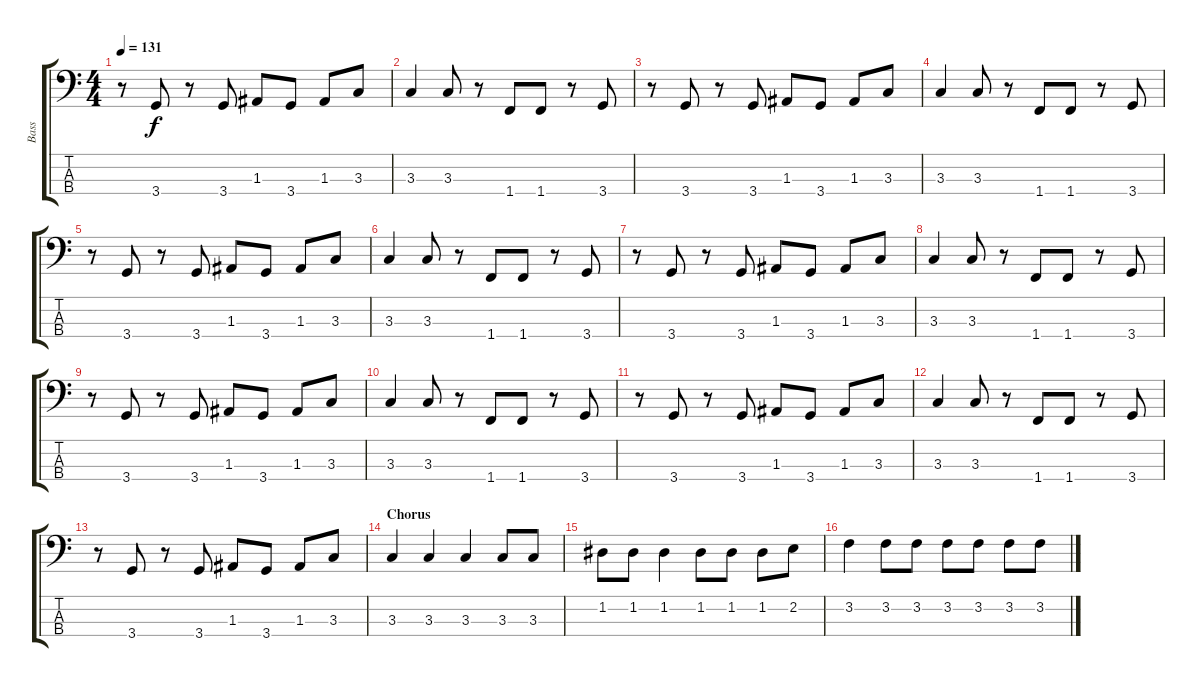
\track ("Bass" "Bass") {instrument electricbassfinger}
\staff {score tabs}
\tuning (G2 D2 A1 E1) {hide}
\ts (4 4)
\tempo 131
\clef f4
\ks c
r.8{dy f} 3.4.8 r.8 3.4.8 1.3.8 3.4.8 1.3.8 3.3.8 |
3.3.4 3.3.8 r.8 1.4.8 1.4.8 r.8 3.4.8 |
r.8 3.4.8 r.8 3.4.8 1.3.8 3.4.8 1.3.8 3.3.8 |
3.3.4 3.3.8 r.8 1.4.8 1.4.8 r.8 3.4.8 |
r.8 3.4.8 r.8 3.4.8 1.3.8 3.4.8 1.3.8 3.3.8 |
3.3.4 3.3.8 r.8 1.4.8 1.4.8 r.8 3.4.8 |
r.8 3.4.8 r.8 3.4.8 1.3.8 3.4.8 1.3.8 3.3.8 |
3.3.4 3.3.8 r.8 1.4.8 1.4.8 r.8 3.4.8 |
r.8 3.4.8 r.8 3.4.8 1.3.8 3.4.8 1.3.8 3.3.8 |
3.3.4 3.3.8 r.8 1.4.8 1.4.8 r.8 3.4.8 |
r.8 3.4.8 r.8 3.4.8 1.3.8 3.4.8 1.3.8 3.3.8 |
3.3.4 3.3.8 r.8 1.4.8 1.4.8 r.8 3.4.8 |
r.8 3.4.8 r.8 3.4.8 1.3.8 3.4.8 1.3.8 3.3.8 |
\section ("" "Chorus")
3.3.4 3.3.4 3.3.4 3.3.8 3.3.8 |
1.2.8 1.2.8 1.2.4 1.2.8 1.2.8 1.2.8 2.2.8 |
3.2.4 3.2.8 3.2.8 3.2.8 3.2.8 3.2.8 3.2.8
